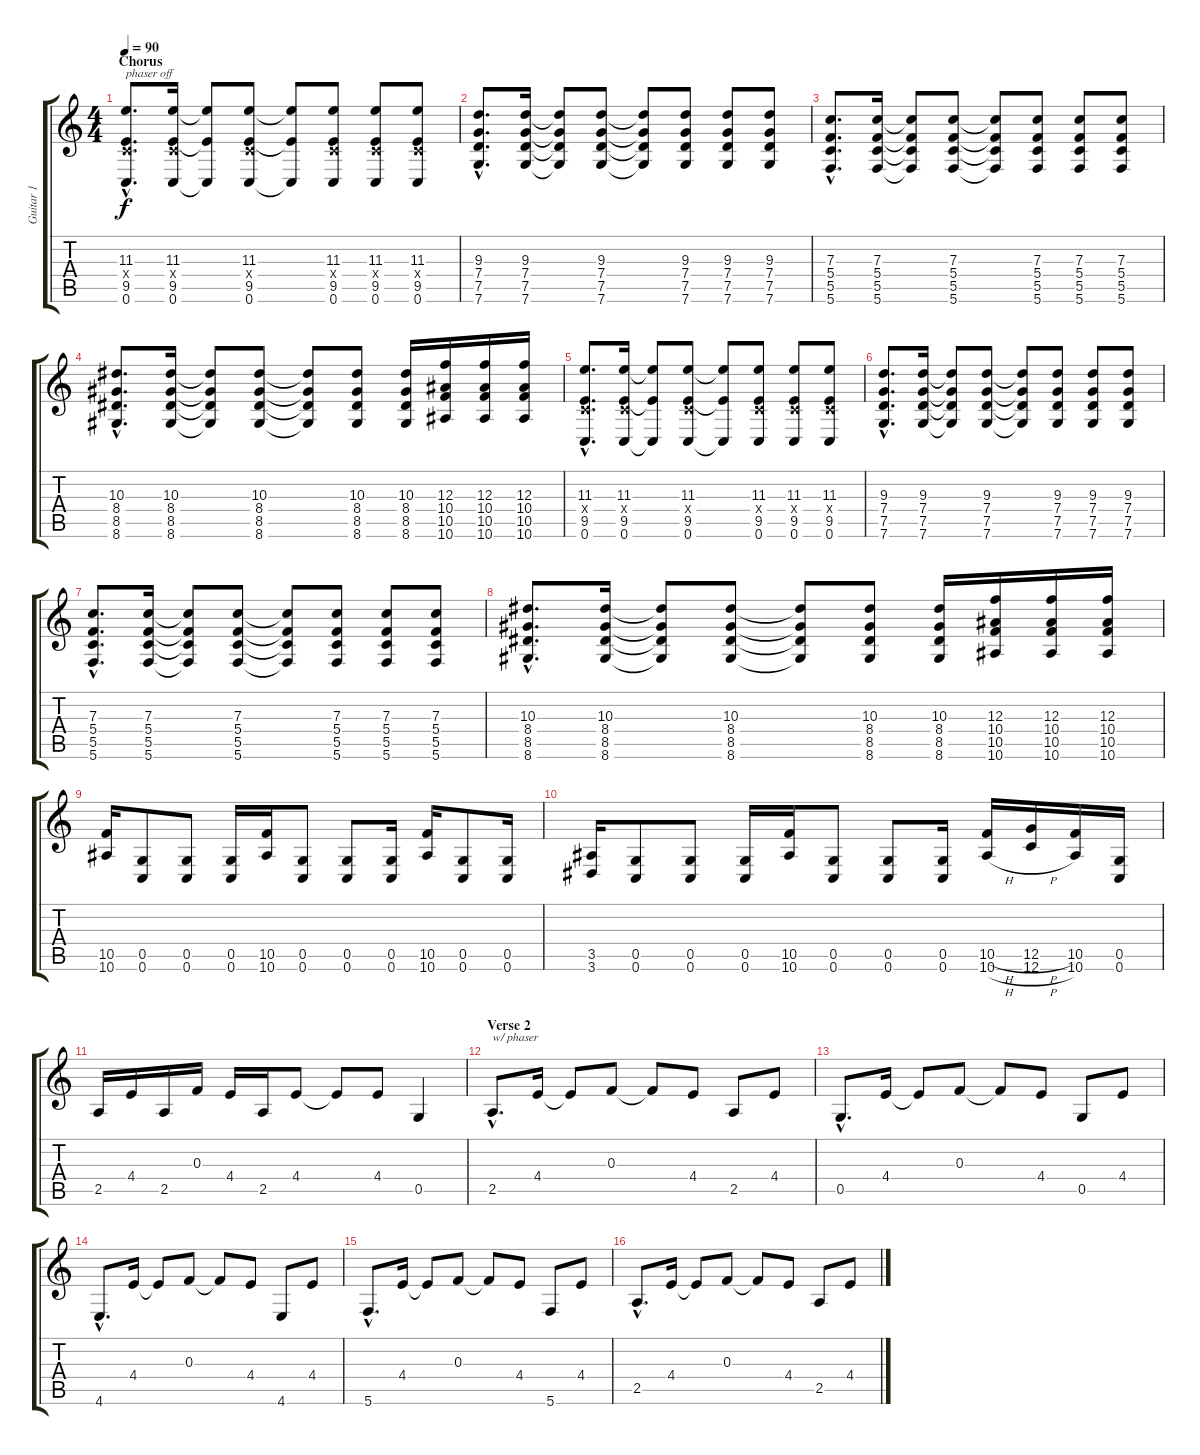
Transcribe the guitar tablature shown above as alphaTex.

\track ("Guitar 1" "Guitar 1") {instrument distortionguitar}
\staff {score tabs}
\tuning (D4 A3 F3 C3 G2 C2) {hide}
\ts (4 4)
\section ("" "Chorus")
\tempo 90
\clef g2
\ks c
(11.3{hac} 0.4{hac x} 9.5{hac} 0.6{hac}).8{d txt "phaser off" dy f instrument distortionguitar} (11.3 0.4{x} 9.5 0.6).16 (11.3{t} 9.5{t} 0.6{t}).8 (11.3 0.4{x} 9.5 0.6).8 (11.3{t} 9.5{t} 0.6{t}).8 (11.3 0.4{x} 9.5 0.6).8 (11.3 0.4{x} 9.5 0.6).8 (11.3 0.4{x} 9.5 0.6).8 |
(9.3{hac} 7.4{hac} 7.5{hac} 7.6{hac}).8{d} (9.3 7.4 7.5 7.6).16 (9.3{t} 7.4{t} 7.5{t} 7.6{t}).8 (9.3 7.4 7.5 7.6).8 (9.3{t} 7.4{t} 7.5{t} 7.6{t}).8 (9.3 7.4 7.5 7.6).8 (9.3 7.4 7.5 7.6).8 (9.3 7.4 7.5 7.6).8 |
(7.3{hac} 5.4{hac} 5.5{hac} 5.6{hac}).8{d} (7.3 5.4 5.5 5.6).16 (7.3{t} 5.4{t} 5.5{t} 5.6{t}).8 (7.3 5.4 5.5 5.6).8 (7.3{t} 5.4{t} 5.5{t} 5.6{t}).8 (7.3 5.4 5.5 5.6).8 (7.3 5.4 5.5 5.6).8 (7.3 5.4 5.5 5.6).8 |
(10.3{hac} 8.4{hac} 8.5{hac} 8.6{hac}).8{d} (10.3 8.4 8.5 8.6).16 (10.3{t} 8.4{t} 8.5{t} 8.6{t}).8 (10.3 8.4 8.5 8.6).8 (10.3{t} 8.4{t} 8.5{t} 8.6{t}).8 (10.3 8.4 8.5 8.6).8 (10.3 8.4 8.5 8.6).16 (12.3 10.4 10.5 10.6).16 (12.3 10.4 10.5 10.6).16 (12.3 10.4 10.5 10.6).16 |
(11.3{hac} 0.4{hac x} 9.5{hac} 0.6{hac}).8{d} (11.3 0.4{x} 9.5 0.6).16 (11.3{t} 9.5{t} 0.6{t}).8 (11.3 0.4{x} 9.5 0.6).8 (11.3{t} 9.5{t} 0.6{t}).8 (11.3 0.4{x} 9.5 0.6).8 (11.3 0.4{x} 9.5 0.6).8 (11.3 0.4{x} 9.5 0.6).8 |
(9.3{hac} 7.4{hac} 7.5{hac} 7.6{hac}).8{d} (9.3 7.4 7.5 7.6).16 (9.3{t} 7.4{t} 7.5{t} 7.6{t}).8 (9.3 7.4 7.5 7.6).8 (9.3{t} 7.4{t} 7.5{t} 7.6{t}).8 (9.3 7.4 7.5 7.6).8 (9.3 7.4 7.5 7.6).8 (9.3 7.4 7.5 7.6).8 |
(7.3{hac} 5.4{hac} 5.5{hac} 5.6{hac}).8{d} (7.3 5.4 5.5 5.6).16 (7.3{t} 5.4{t} 5.5{t} 5.6{t}).8 (7.3 5.4 5.5 5.6).8 (7.3{t} 5.4{t} 5.5{t} 5.6{t}).8 (7.3 5.4 5.5 5.6).8 (7.3 5.4 5.5 5.6).8 (7.3 5.4 5.5 5.6).8 |
(10.3{hac} 8.4{hac} 8.5{hac} 8.6{hac}).8{d} (10.3 8.4 8.5 8.6).16 (10.3{t} 8.4{t} 8.5{t} 8.6{t}).8 (10.3 8.4 8.5 8.6).8 (10.3{t} 8.4{t} 8.5{t} 8.6{t}).8 (10.3 8.4 8.5 8.6).8 (10.3 8.4 8.5 8.6).16 (12.3 10.4 10.5 10.6).16 (12.3 10.4 10.5 10.6).16 (12.3 10.4 10.5 10.6).16 |
(10.5 10.6).16 (0.5 0.6).8 (0.5 0.6).8 (0.5 0.6).16 (10.5 10.6).16 (0.5 0.6).8 (0.5 0.6).8 (0.5 0.6).16 (10.5 10.6).16 (0.5 0.6).8 (0.5 0.6).16 |
(3.5 3.6).16 (0.5 0.6).8 (0.5 0.6).8 (0.5 0.6).16 (10.5 10.6).16 (0.5 0.6).8 (0.5 0.6).8 (0.5 0.6).16 (10.5{h} 10.6{h}).16 (12.5{h} 12.6{h}).16 (10.5 10.6).16 (0.5 0.6).16 |
2.5.16{instrument electricguitarclean} 4.4.16 2.5.16 0.3.16 4.4.16 2.5.16 4.4.8 4.4{t}.8 4.4.8 0.5.4 |
\section ("" "Verse 2")
2.5{hac}.8{d txt "w/ phaser"} 4.4.16 4.4{t}.8 0.3.8 0.3{t}.8 4.4.8 2.5.8 4.4.8 |
0.5{hac}.8{d} 4.4.16 4.4{t}.8 0.3.8 0.3{t}.8 4.4.8 0.5.8 4.4.8 |
4.6{hac}.8{d} 4.4.16 4.4{t}.8 0.3.8 0.3{t}.8 4.4.8 4.6.8 4.4.8 |
5.6{hac}.8{d} 4.4.16 4.4{t}.8 0.3.8 0.3{t}.8 4.4.8 5.6.8 4.4.8 |
2.5{hac}.8{d} 4.4.16 4.4{t}.8 0.3.8 0.3{t}.8 4.4.8 2.5.8 4.4.8
